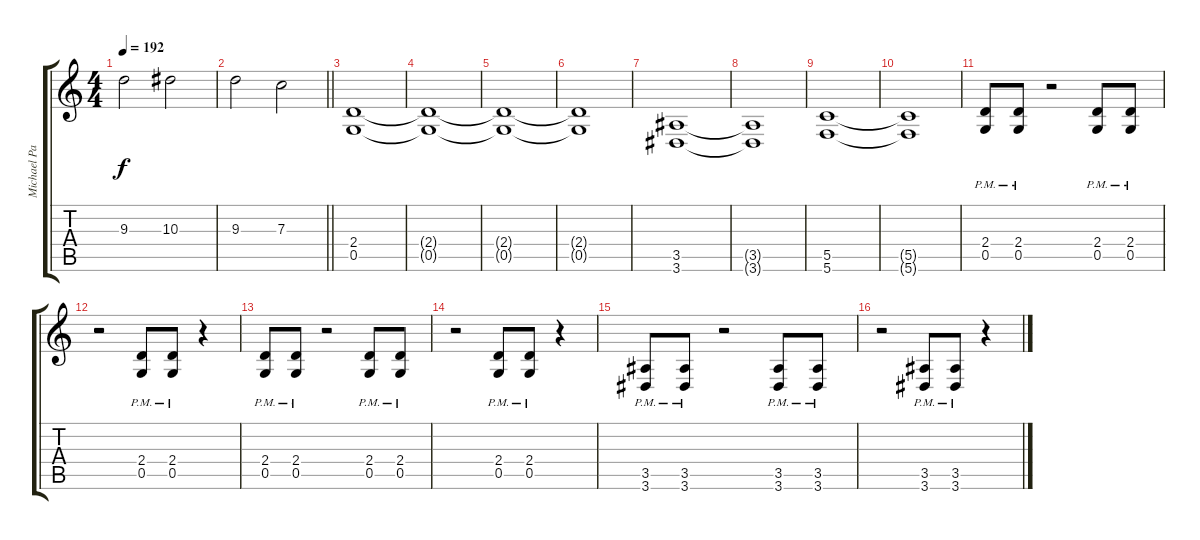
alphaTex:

\track ("Michael Padget" "Michael Pa") {instrument distortionguitar}
\staff {score tabs}
\tuning (D4 A3 F3 C3 G2 C2) {hide}
\ts (4 4)
\tempo 192
\clef g2
\ks c
9.3.2{dy f} 10.3.2 |
\barLineRight lightlight
9.3.2 7.3.2 |
(2.4 0.5).1 |
(2.4{t} 0.5{t}).1 |
(2.4{t} 0.5{t}).1 |
(2.4{t} 0.5{t}).1 |
(3.5 3.6).1 |
(3.5{t} 3.6{t}).1 |
(5.5 5.6).1 |
(5.5{t} 5.6{t}).1 |
(2.4{pm} 0.5{pm}).8 (2.4{pm} 0.5{pm}).8 r.2 (2.4{pm} 0.5{pm}).8 (2.4{pm} 0.5{pm}).8 |
r.2 (2.4{pm} 0.5{pm}).8 (2.4{pm} 0.5{pm}).8 r.4 |
(2.4{pm} 0.5{pm}).8 (2.4{pm} 0.5{pm}).8 r.2 (2.4{pm} 0.5{pm}).8 (2.4{pm} 0.5{pm}).8 |
r.2 (2.4{pm} 0.5{pm}).8 (2.4{pm} 0.5{pm}).8 r.4 |
(3.5{pm} 3.6{pm}).8 (3.5{pm} 3.6{pm}).8 r.2 (3.5{pm} 3.6{pm}).8 (3.5{pm} 3.6{pm}).8 |
r.2 (3.5{pm} 3.6{pm}).8 (3.5{pm} 3.6{pm}).8 r.4
